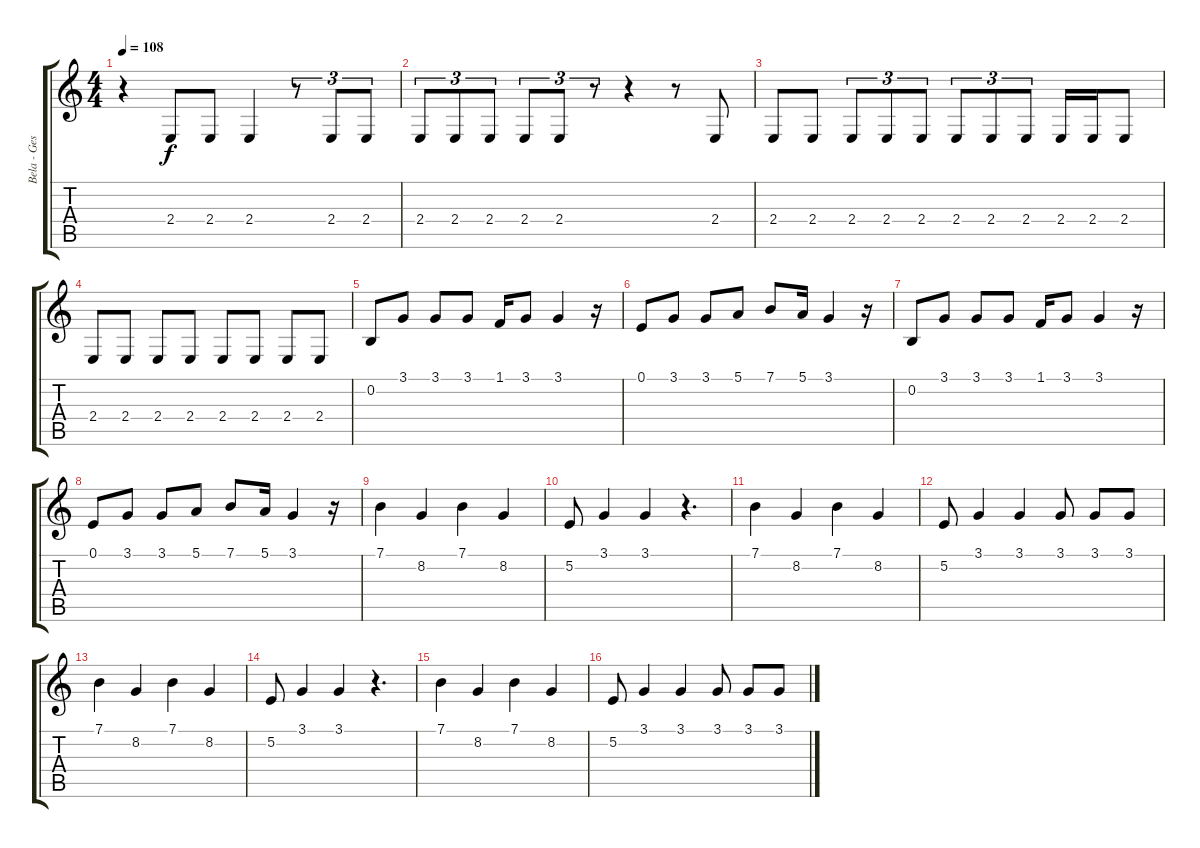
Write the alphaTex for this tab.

\track ("Bela - Gesang" "Bela - Ges") {instrument lead8bassandlead}
\staff {score tabs}
\tuning (E4 B3 G3 D3 A2 E2) {hide}
\ts (4 4)
\tempo 108
\clef g2
\ks c
r.4{dy f} 2.4.8 2.4.8 2.4.4 r.8{tu (3 2)} 2.4.8{tu (3 2)} 2.4.8{tu (3 2)} |
2.4.8{tu (3 2)} 2.4.8{tu (3 2)} 2.4.8{tu (3 2)} 2.4.8{tu (3 2)} 2.4.8{tu (3 2)} r.8{tu (3 2)} r.4 r.8 2.4.8 |
2.4.8 2.4.8 2.4.8{tu (3 2)} 2.4.8{tu (3 2)} 2.4.8{tu (3 2)} 2.4.8{tu (3 2)} 2.4.8{tu (3 2)} 2.4.8{tu (3 2)} 2.4.16 2.4.16 2.4.8 |
2.4.8 2.4.8 2.4.8 2.4.8 2.4.8 2.4.8 2.4.8 2.4.8 |
0.2.8 3.1.8 3.1.8 3.1.8 1.1.16 3.1.8 3.1.4 r.16 |
0.1.8 3.1.8 3.1.8 5.1.8 7.1.8 5.1.16 3.1.4 r.16 |
0.2.8 3.1.8 3.1.8 3.1.8 1.1.16 3.1.8 3.1.4 r.16 |
0.1.8 3.1.8 3.1.8 5.1.8 7.1.8 5.1.16 3.1.4 r.16 |
7.1.4 8.2.4 7.1.4 8.2.4 |
5.2.8 3.1.4 3.1.4 r.4{d} |
7.1.4 8.2.4 7.1.4 8.2.4 |
5.2.8 3.1.4 3.1.4 3.1.8 3.1.8 3.1.8 |
7.1.4 8.2.4 7.1.4 8.2.4 |
5.2.8 3.1.4 3.1.4 r.4{d} |
7.1.4 8.2.4 7.1.4 8.2.4 |
5.2.8 3.1.4 3.1.4 3.1.8 3.1.8 3.1.8
